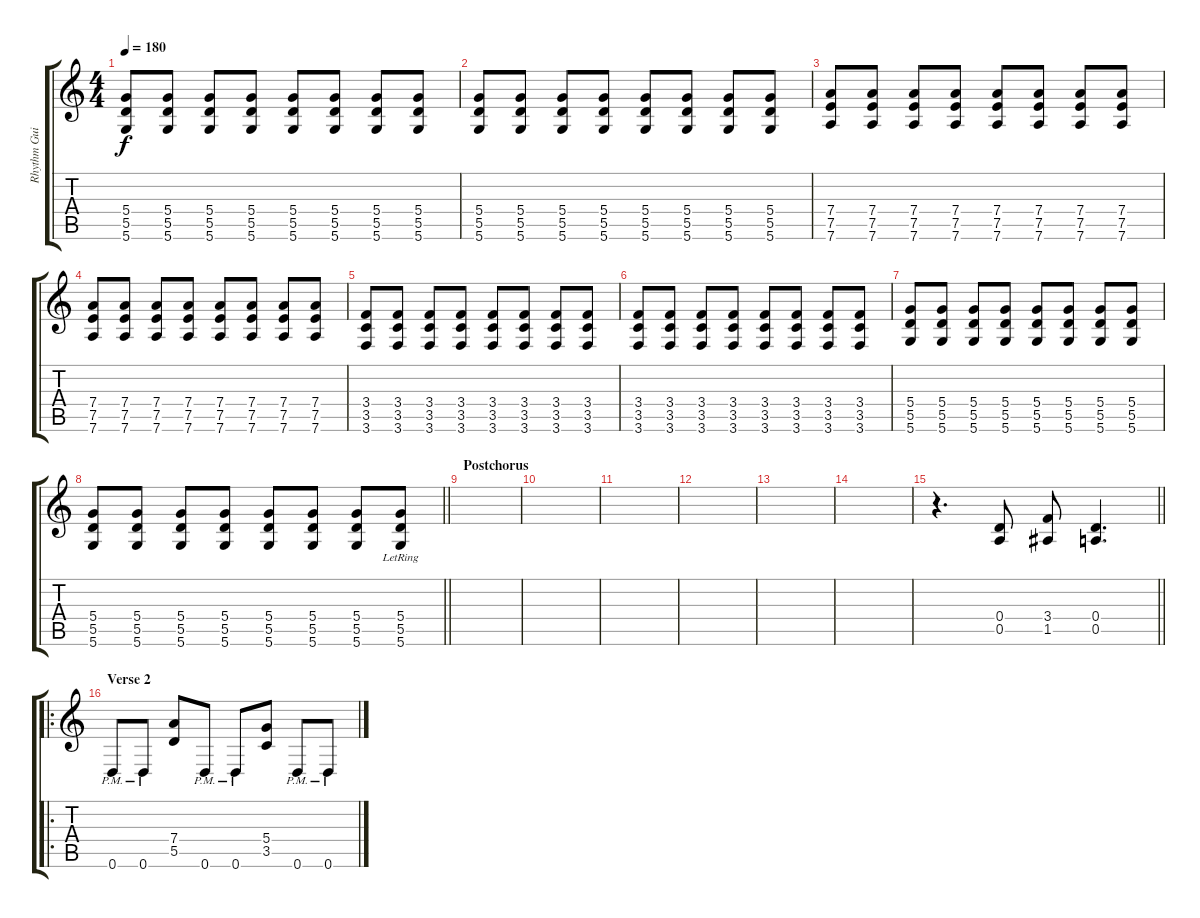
\track ("Rhythm Guitar" "Rhythm Gui") {instrument distortionguitar}
\staff {score tabs}
\tuning (E4 B3 G3 D3 A2 D2) {hide}
\ts (4 4)
\tempo 180
\clef g2
\ks c
(5.4 5.5 5.6).8{dy f} (5.4 5.5 5.6).8 (5.4 5.5 5.6).8 (5.4 5.5 5.6).8 (5.4 5.5 5.6).8 (5.4 5.5 5.6).8 (5.4 5.5 5.6).8 (5.4 5.5 5.6).8 |
(5.4 5.5 5.6).8 (5.4 5.5 5.6).8 (5.4 5.5 5.6).8 (5.4 5.5 5.6).8 (5.4 5.5 5.6).8 (5.4 5.5 5.6).8 (5.4 5.5 5.6).8 (5.4 5.5 5.6).8 |
(7.4 7.5 7.6).8 (7.4 7.5 7.6).8 (7.4 7.5 7.6).8 (7.4 7.5 7.6).8 (7.4 7.5 7.6).8 (7.4 7.5 7.6).8 (7.4 7.5 7.6).8 (7.4 7.5 7.6).8 |
(7.4 7.5 7.6).8 (7.4 7.5 7.6).8 (7.4 7.5 7.6).8 (7.4 7.5 7.6).8 (7.4 7.5 7.6).8 (7.4 7.5 7.6).8 (7.4 7.5 7.6).8 (7.4 7.5 7.6).8 |
(3.4 3.5 3.6).8 (3.4 3.5 3.6).8 (3.4 3.5 3.6).8 (3.4 3.5 3.6).8 (3.4 3.5 3.6).8 (3.4 3.5 3.6).8 (3.4 3.5 3.6).8 (3.4 3.5 3.6).8 |
(3.4 3.5 3.6).8 (3.4 3.5 3.6).8 (3.4 3.5 3.6).8 (3.4 3.5 3.6).8 (3.4 3.5 3.6).8 (3.4 3.5 3.6).8 (3.4 3.5 3.6).8 (3.4 3.5 3.6).8 |
(5.4 5.5 5.6).8 (5.4 5.5 5.6).8 (5.4 5.5 5.6).8 (5.4 5.5 5.6).8 (5.4 5.5 5.6).8 (5.4 5.5 5.6).8 (5.4 5.5 5.6).8 (5.4 5.5 5.6).8 |
\barLineRight lightlight
(5.4 5.5 5.6).8 (5.4 5.5 5.6).8 (5.4 5.5 5.6).8 (5.4 5.5 5.6).8 (5.4 5.5 5.6).8 (5.4 5.5 5.6).8 (5.4 5.5 5.6).8 (5.4{lr} 5.5{lr} 5.6{lr}).8 |
\section ("" "Postchorus")
|
|
|
|
|
|
\barLineRight lightlight
r.4{d} (0.4 0.5).8 (3.4 1.5).8 (0.4 0.5).4{d} |
\ro
\section ("" "Verse 2")
0.6{pm}.8 0.6{pm}.8 (7.4 5.5).8 0.6{pm}.8 0.6{pm}.8 (5.4 3.5).8 0.6{pm}.8 0.6{pm}.8
